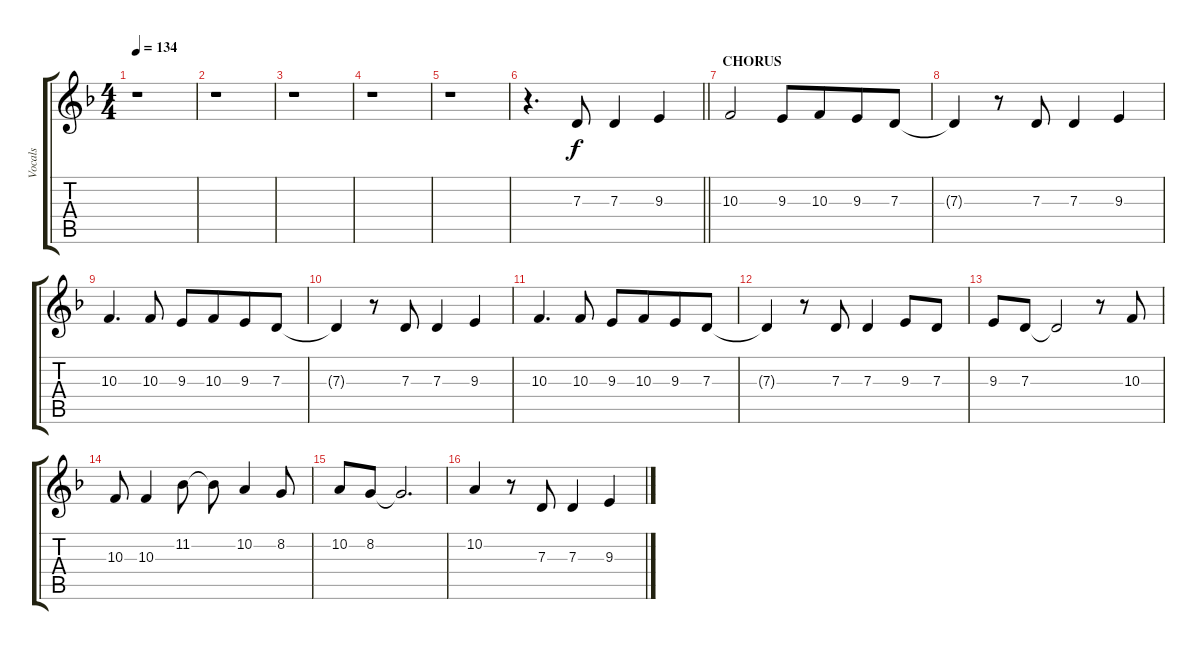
\track ("Vocals" "Vocals") {instrument harmonica}
\staff {score tabs}
\tuning (E4 B3 G3 D3 A2 E2) {hide}
\ts (4 4)
\tempo 134
\clef g2
\ks f
r.1{dy f} |
r.1 |
r.1 |
r.1 |
r.1 |
\barLineRight lightlight
r.4{d} 7.3.8 7.3.4 9.3.4 |
\section ("" "CHORUS")
10.3.2 9.3.8 10.3.8{beam merge} 9.3.8 7.3.8 |
7.3{t}.4 r.8 7.3.8 7.3.4 9.3.4 |
10.3.4{d} 10.3.8 9.3.8 10.3.8{beam merge} 9.3.8 7.3.8 |
7.3{t}.4 r.8 7.3.8 7.3.4 9.3.4 |
10.3.4{d} 10.3.8 9.3.8 10.3.8{beam merge} 9.3.8 7.3.8 |
7.3{t}.4 r.8 7.3.8 7.3.4 9.3.8 7.3.8 |
9.3.8 7.3.8 7.3{t}.2 r.8 10.3.8 |
10.3.8 10.3.4 11.2.8 11.2{t}.8 10.2.4 8.2.8 |
10.2.8 8.2.8 8.2{t}.2{d} |
10.2.4 r.8 7.3.8 7.3.4 9.3.4
